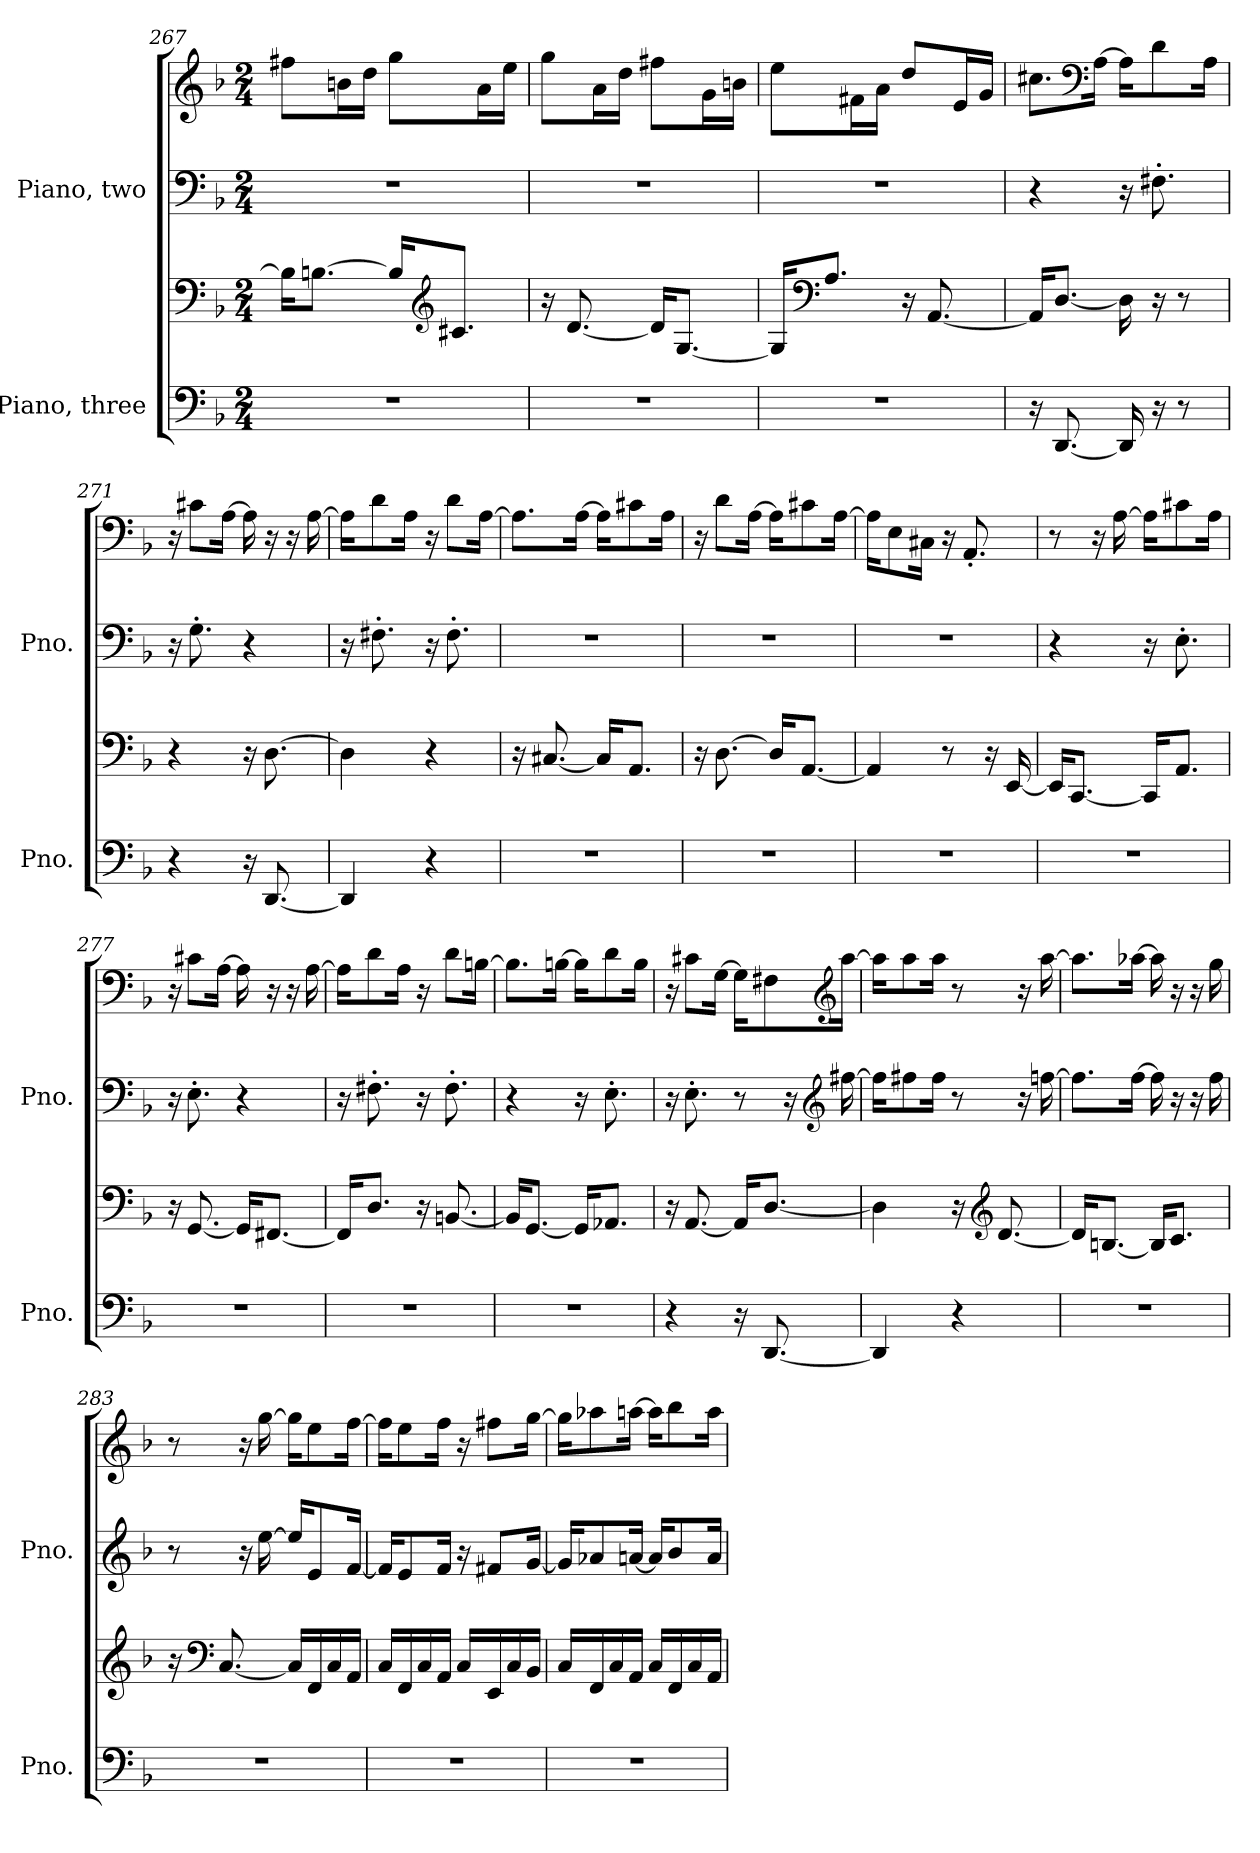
**kern	**kern	**kern	**kern
*part2	*part2	*part1	*part1
*staff4	*staff3	*staff2	*staff1
*I"Piano, three	*	*I"Piano, two	*
*I'Pno.	*	*I'Pno.	*
!!LO:LB:g=z
*clefF4	*clefF4	*clefF4	*clefG2
*k[b-]	*k[b-]	*k[b-]	*k[b-]
*M2/4	*M2/4	*M2/4	*M2/4
=267	=267	=267	=267
2r	16B-\KL]	2r	8ff#X\L
.	[8.Bn\J	.	.
.	.	.	16bn\L
.	.	.	16dd\JJ
.	16B/KL]	.	8gg\L
*	*clefG2	*	*
.	8.c#X/J	.	.
.	.	.	16a\L
.	.	.	16ee\JJ
=268	=268	=268	=268
2r	16r	2r	8gg\L
.	[8.d/	.	.
.	.	.	16a\L
.	.	.	16dd\JJ
.	16d/KL]	.	8ff#X\L
.	[8.G/J	.	.
.	.	.	16g\L
.	.	.	16bn\JJ
=269	=269	=269	=269
2r	16G/KL]	2r	8ee\L
*	*clefF4	*	*
.	8.A/J	.	.
.	.	.	16f#X\L
.	.	.	16a\JJ
.	16r	.	8dd/L
.	[8.AA/	.	.
.	.	.	16e/L
.	.	.	16g/JJ
=270	=270	=270	=270
16r	16AA/KL]	4r	8.cc#X\L
[8.DD/	[8.D/J	.	.
*	*	*	*clefF4
.	.	.	[16A\Jk
16DD/]	16D\]	16r	16A\KL]
16r	16r	8.F#X'\	8d\
8r	8r	.	.
.	.	.	16A\Jk
!!LO:LB:g=z
=271	=271	=271	=271
4r	4r	16r	16r
.	.	8.G'\	8c#X\L
.	.	.	[16A\Jk
16r	16r	4r	16A\]
[8.DD/	[8.D\	.	16r
.	.	.	16r
.	.	.	[16A\
=272	=272	=272	=272
4DD/]	4D\]	16r	16A\KL]
.	.	8.F#X'\	8d\
.	.	.	16A\Jk
4r	4r	16r	16r
.	.	8.F#'\	8d\L
.	.	.	[16A\Jk
=273	=273	=273	=273
2r	16r	2r	8.A\L]
.	[8.C#X/	.	.
.	.	.	[16A\Jk
.	16C#/KL]	.	16A\KL]
.	8.AA/J	.	8c#X\
.	.	.	16A\Jk
=274	=274	=274	=274
2r	16r	2r	16r
.	[8.D\	.	8d\L
.	.	.	[16A\Jk
.	16D/KL]	.	16A\KL]
.	[8.AA/J	.	8c#X\
.	.	.	[16A\Jk
=275	=275	=275	=275
2r	4AA/]	2r	16A\KL]
.	.	.	8E\
.	.	.	16C#X\Jk
.	8r	.	16r
.	.	.	8.AA'/
.	16r	.	.
.	[16EE/	.	.
!!LO:PB:g=z
=276	=276	=276	=276
2r	16EE/KL]	4r	8r
.	[8.CC/J	.	.
.	.	.	16r
.	.	.	[16A\
.	16CC/KL]	16r	16A\KL]
.	8.AA/J	8.E'\	8c#X\
.	.	.	16A\Jk
=277	=277	=277	=277
2r	16r	16r	16r
.	[8.GG/	8.E'\	8c#X\L
.	.	.	[16A\Jk
.	16GG/KL]	4r	16A\]
.	[8.FF#X/J	.	16r
.	.	.	16r
.	.	.	[16A\
=278	=278	=278	=278
2r	16FF#/KL]	16r	16A\KL]
.	8.D/J	8.F#X'\	8d\
.	.	.	16A\Jk
.	16r	16r	16r
.	[8.BBn/	8.F#'\	8d\L
.	.	.	[16Bn\Jk
=279	=279	=279	=279
2r	16BB/KL]	4r	8.B\L]
.	[8.GG/J	.	.
.	.	.	[16Bn\Jk
.	16GG/KL]	16r	16B\KL]
.	8.AA-X/J	8.E'\	8d\
.	.	.	16B\Jk
!!LO:LB:g=z
=280	=280	=280	=280
4r	16r	16r	16r
.	[8.AA/	8.E'\	8c#X\L
.	.	.	[16G\Jk
16r	16AA/KL]	8r	16G\KL]
[8.DD/	[8.D/J	.	8F#X\
.	.	16r	.
*	*	*clefG2	*clefG2
.	.	[16ff#X\	[16aa\Jk
=281	=281	=281	=281
4DD/]	4D\]	16ff#\KL]	16aa\KL]
.	.	8ff#X\	8aa\
.	.	16ff#\Jk	16aa\Jk
4r	16r	8r	8r
*	*clefG2	*	*
.	[8.d/	.	.
.	.	16r	16r
.	.	[16ffn\	[16aa\
=282	=282	=282	=282
2r	16d/KL]	8.ff\L]	8.aa\L]
.	[8.Bn/J	.	.
.	.	[16ff\Jk	[16aa-X\Jk
.	16B/KL]	16ff\]	16aa-\]
.	8.c/J	16r	16r
.	.	16r	16r
.	.	16ff\	16gg\
=283	=283	=283	=283
2r	16r	8r	8r
*	*clefF4	*	*
.	[8.C/	.	.
.	.	16r	16r
.	.	[16ee\	[16gg\
.	16C/LL]	16ee/KL]	16gg\KL]
.	16FF/	8e/	8ee\
.	16C/	.	.
.	16AA/JJ	[16f/Jk	[16ff\Jk
!!LO:LB:g=z
=284	=284	=284	=284
2r	16C/LL	16f/KL]	16ff\KL]
.	16FF/	8e/	8ee\
.	16C/	.	.
.	16AA/JJ	16f/Jk	16ff\Jk
.	16C/LL	16r	16r
.	16EE/	8f#X/L	8ff#X\L
.	16C/	.	.
.	16BB-/JJ	[16g/Jk	[16gg\Jk
=285	=285	=285	=285
2r	16C/LL	16g/KL]	16gg\KL]
.	16FF/	8a-X/	8aa-X\
.	16C/	.	.
.	16AA/JJ	[16an/Jk	[16aan\Jk
.	16C/LL	16a/KL]	16aa\KL]
.	16FF/	8b-/	8bb-\
.	16C/	.	.
.	16AA/JJ	16a/Jk	16aa\Jk
=	=	=	=
*-	*-	*-	*-
